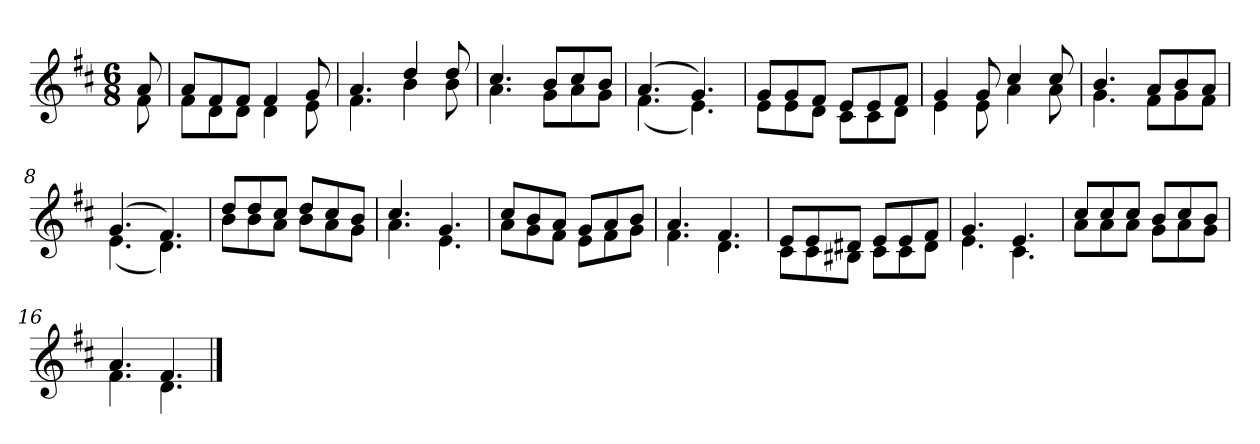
**kern
*part1
*staff1
!!LO:PB:g=z
*clefG2
*k[f#c#]
*D:
*M6/8
*MM100
=
*^
8ai/	8f#i\
=1	=1
8ai/L	8f#i\L
8f#i/	8di\
8f#i/J	8di\J
4f#i/	4di\
8gi/	8ei\
=2	=2
4.ai/	4.f#i\
4ddi/	4bi\
8ddi/	8bi\
=3	=3
4.cc#i/	4.ai\
8bi/L	8gi\L
8cc#i/	8ai\
8bi/J	8gi\J
=4	=4
(4.ai/	(4.f#i\
4.gi/)	4.ei\)
!!LO:LB:g=z	!!
=5	=5
8gi/L	8ei\L
8gi/	8ei\
8f#i/J	8di\J
8ei/L	8c#i\L
8ei/	8c#i\
8f#i/J	8di\J
=6	=6
4gi/	4ei\
8gi/	8ei\
4cc#i/	4ai\
8cc#i/	8ai\
=7	=7
4.bi/	4.gi\
8ai/L	8f#i\L
8bi/	8gi\
8ai/J	8f#i\J
=8	=8
(4.gi/	(4.ei\
4.f#i/)	4.di\)
!!LO:LB:g=z	!!
=9	=9
8ddi/L	8bi\L
8ddi/	8bi\
8cc#i/J	8ai\J
8ddi/L	8bi\L
8cc#i/	8ai\
8bi/J	8gi\J
=10	=10
4.cc#i/	4.ai\
4.gi/	4.ei\
=11	=11
8cc#i/L	8ai\L
8bi/	8gi\
8ai/J	8f#i\J
8gi/L	8ei\L
8ai/	8f#i\
8bi/J	8gi\J
=12	=12
4.ai/	4.f#i\
4.f#i/	4.di\
!!LO:LB:g=z	!!
=13	=13
8ei/L	8c#i\L
8ei/	8c#i\
8d#Xi/J	8B#Xi\J
8ei/L	8c#i\L
8ei/	8c#i\
8f#i/J	8d#i\J
=14	=14
4.gi/	4.ei\
4.ei/	4.c#i\
=15	=15
8cc#i/L	8ai\L
8cc#i/	8ai\
8cc#i/J	8ai\J
8bi/L	8gi\L
8cc#i/	8ai\
8bi/J	8gi\J
=16	=16
4.ai/	4.f#i\
4.f#i/	4.di\
*v	*v
==
*-
